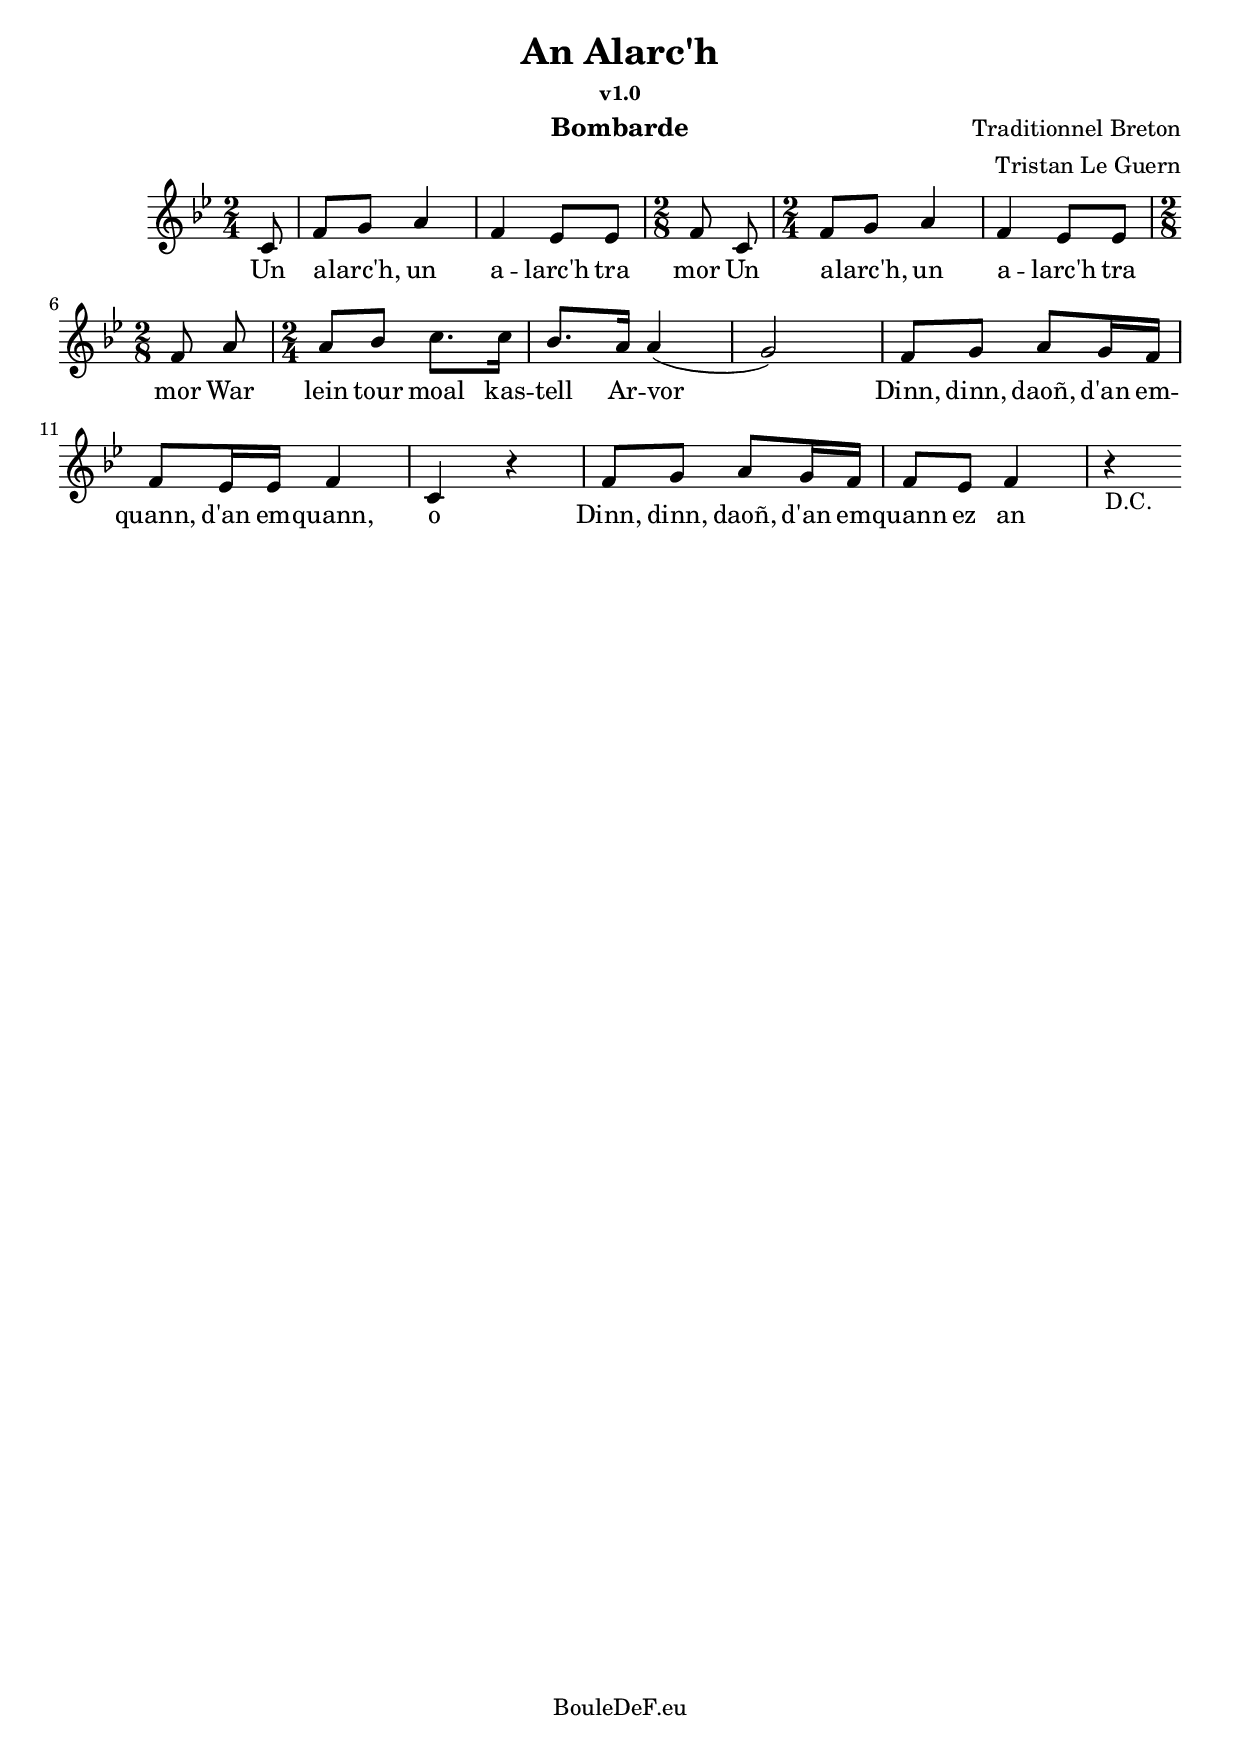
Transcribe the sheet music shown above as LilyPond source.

\version "2.14.2"
\include "italiano.ly"

\header {
	title = "An Alarc'h"
	subsubtitle = "v1.0"
	composer = "Traditionnel Breton"
	arranger = "Tristan Le Guern"
	instrument = "Bombarde"
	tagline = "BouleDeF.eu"
}

\score {
	\new Staff \relative sib {
		\clef treble
		\key sib \major
		\time 2/4

		\partial 8 do8
		fa sol la4
		| fa mib8 mib
		\time 2/8
		| fa do
		\time 2/4
		| fa sol la4
		| fa mib8 mib
		\time 2/8
		| fa la
		\time 2/4
		| la sib do8. do16
		| sib8. la16 la4(
		| sol2)
		| fa8 sol la sol16 fa
		| fa8 mib16 mib fa4
		| do r
		| fa8 sol la sol16 fa
		| fa8 mib fa4 r_"D.C."
	}
	\addlyrics {
		Un
		| a -- larc'h, un
		| a -- larc'h tra
		| mor Un
		| a -- larc'h, un
		| a -- larc'h tra
		| mor War
		| lein tour moal kas --
		| tell Ar -- vor
		| Dinn, dinn, daoñ, d'an em --
		| quann, d'an em -- quann,
		| o
		| Dinn, dinn, daoñ, d'an em --
		| quann ez an
	}
}
